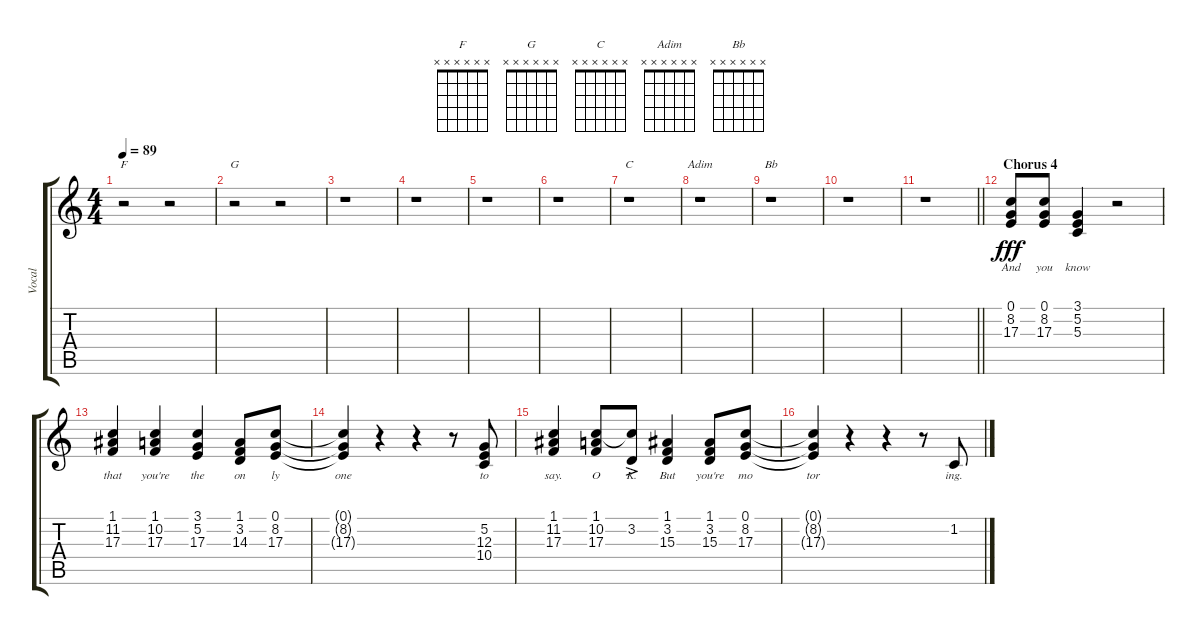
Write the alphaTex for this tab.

\track ("Vocal" "Vocal") {instrument flute}
\staff {score tabs}
\tuning (E4 B3 G3 D3 A2 E2) {hide}
\chord ("F" x x x x x x)
\chord ("G" x x x x x x)
\chord ("C" x x x x x x)
\chord ("Adim" x x x x x x)
\chord ("Bb" x x x x x x)
\ts (4 4)
\tempo 89
\clef g2
\ks c
r.2{ch "F" dy ff} r.2 |
r.2{ch "G"} r.2 |
r.1 |
r.1 |
r.1 |
r.1 |
r.1{ch "C"} |
r.1{ch "Adim"} |
r.1{ch "Bb"} |
r.1 |
\barLineRight lightlight
r.1 |
\section ("" "Chorus 4")
(0.1 8.2 17.3).8{lyrics (0 "And") lyrics (1 "") lyrics (2 "") lyrics (3 "") lyrics (4 "") dy fff} (0.1 8.2 17.3).8{lyrics (0 "you") lyrics (1 "") lyrics (2 "") lyrics (3 "") lyrics (4 "")} (3.1 5.2 5.3).4{lyrics (0 "know") lyrics (1 "") lyrics (2 "") lyrics (3 "") lyrics (4 "")} r.2 |
(1.1 11.2 17.3).4{lyrics (0 "that") lyrics (1 "") lyrics (2 "") lyrics (3 "") lyrics (4 "")} (1.1 10.2 17.3).4{lyrics (0 "you're") lyrics (1 "") lyrics (2 "") lyrics (3 "") lyrics (4 "")} (3.1 5.2 17.3).4{lyrics (0 "the") lyrics (1 "") lyrics (2 "") lyrics (3 "") lyrics (4 "")} (1.1 3.2 14.3).8{lyrics (0 "on") lyrics (1 "") lyrics (2 "") lyrics (3 "") lyrics (4 "")} (0.1 8.2 17.3).8{lyrics (0 "ly") lyrics (1 "") lyrics (2 "") lyrics (3 "") lyrics (4 "")} |
(0.1{t} 8.2{t} 17.3{t}).4{lyrics (0 "one") lyrics (1 "") lyrics (2 "") lyrics (3 "") lyrics (4 "")} r.4 r.4 r.8 (5.2 12.3 10.4).8{lyrics (0 "to") lyrics (1 "") lyrics (2 "") lyrics (3 "") lyrics (4 "")} |
(1.1 11.2 17.3).4{lyrics (0 "say.") lyrics (1 "") lyrics (2 "") lyrics (3 "") lyrics (4 "")} (1.1 10.2 17.3).8{lyrics (0 "O") lyrics (1 "") lyrics (2 "") lyrics (3 "") lyrics (4 "")} (3.2{ac} 17.3{t}).8{lyrics (0 "K.") lyrics (1 "") lyrics (2 "") lyrics (3 "") lyrics (4 "")} (1.1 3.2 15.3).4{lyrics (0 "But") lyrics (1 "") lyrics (2 "") lyrics (3 "") lyrics (4 "")} (1.1 3.2 15.3).8{lyrics (0 "you're") lyrics (1 "") lyrics (2 "") lyrics (3 "") lyrics (4 "")} (0.1 8.2 17.3).8{lyrics (0 "mo") lyrics (1 "") lyrics (2 "") lyrics (3 "") lyrics (4 "")} |
(0.1{t} 8.2{t} 17.3{t}).4{lyrics (0 "tor") lyrics (1 "") lyrics (2 "") lyrics (3 "") lyrics (4 "")} r.4 r.4 r.8 1.2.8{lyrics (0 "ing.") lyrics (1 "") lyrics (2 "") lyrics (3 "") lyrics (4 "")}
